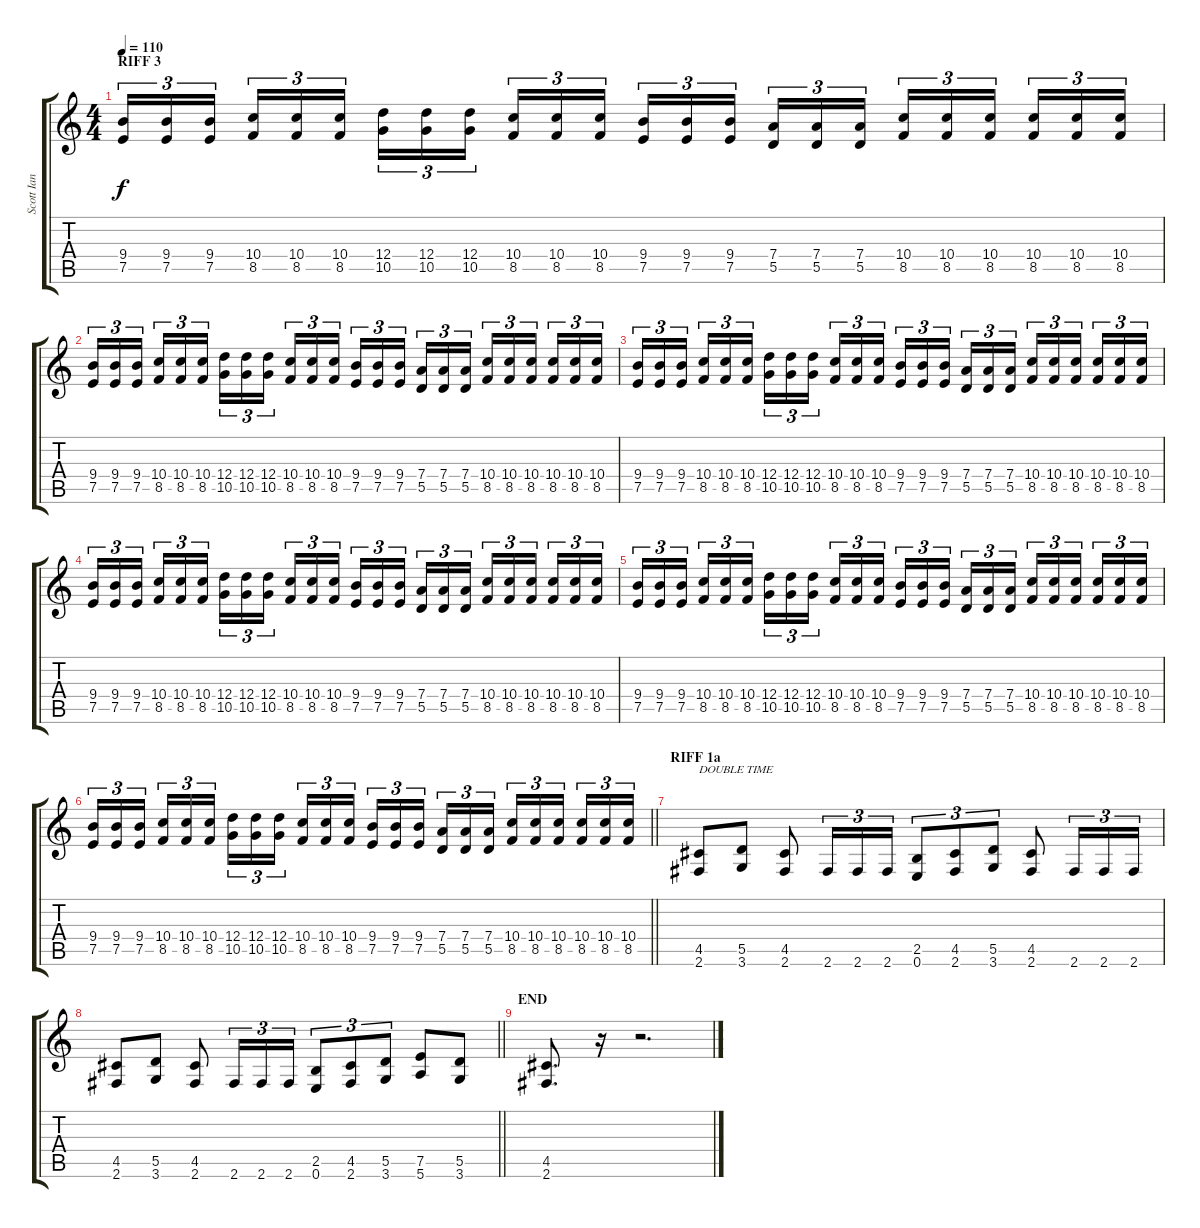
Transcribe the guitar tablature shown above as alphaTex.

\track ("Scott Ian" "Scott Ian") {instrument distortionguitar}
\staff {score tabs}
\tuning (E4 B3 G3 D3 A2 E2) {hide}
\ts (4 4)
\section ("" "RIFF 3")
\tempo 110
\clef g2
\ks c
(9.4 7.5).16{tu (3 2) dy f} (9.4 7.5).16{tu (3 2)} (9.4 7.5).16{tu (3 2) beam splitsecondary} (10.4 8.5).16{tu (3 2)} (10.4 8.5).16{tu (3 2)} (10.4 8.5).16{tu (3 2)} (12.4 10.5).16{tu (3 2)} (12.4 10.5).16{tu (3 2)} (12.4 10.5).16{tu (3 2) beam splitsecondary} (10.4 8.5).16{tu (3 2)} (10.4 8.5).16{tu (3 2)} (10.4 8.5).16{tu (3 2)} (9.4 7.5).16{tu (3 2)} (9.4 7.5).16{tu (3 2)} (9.4 7.5).16{tu (3 2) beam splitsecondary} (7.4 5.5).16{tu (3 2)} (7.4 5.5).16{tu (3 2)} (7.4 5.5).16{tu (3 2)} (10.4 8.5).16{tu (3 2)} (10.4 8.5).16{tu (3 2)} (10.4 8.5).16{tu (3 2) beam splitsecondary} (10.4 8.5).16{tu (3 2)} (10.4 8.5).16{tu (3 2)} (10.4 8.5).16{tu (3 2)} |
(9.4 7.5).16{tu (3 2)} (9.4 7.5).16{tu (3 2)} (9.4 7.5).16{tu (3 2) beam splitsecondary} (10.4 8.5).16{tu (3 2)} (10.4 8.5).16{tu (3 2)} (10.4 8.5).16{tu (3 2)} (12.4 10.5).16{tu (3 2)} (12.4 10.5).16{tu (3 2)} (12.4 10.5).16{tu (3 2) beam splitsecondary} (10.4 8.5).16{tu (3 2)} (10.4 8.5).16{tu (3 2)} (10.4 8.5).16{tu (3 2)} (9.4 7.5).16{tu (3 2)} (9.4 7.5).16{tu (3 2)} (9.4 7.5).16{tu (3 2) beam splitsecondary} (7.4 5.5).16{tu (3 2)} (7.4 5.5).16{tu (3 2)} (7.4 5.5).16{tu (3 2)} (10.4 8.5).16{tu (3 2)} (10.4 8.5).16{tu (3 2)} (10.4 8.5).16{tu (3 2) beam splitsecondary} (10.4 8.5).16{tu (3 2)} (10.4 8.5).16{tu (3 2)} (10.4 8.5).16{tu (3 2)} |
(9.4 7.5).16{tu (3 2)} (9.4 7.5).16{tu (3 2)} (9.4 7.5).16{tu (3 2) beam splitsecondary} (10.4 8.5).16{tu (3 2)} (10.4 8.5).16{tu (3 2)} (10.4 8.5).16{tu (3 2)} (12.4 10.5).16{tu (3 2)} (12.4 10.5).16{tu (3 2)} (12.4 10.5).16{tu (3 2) beam splitsecondary} (10.4 8.5).16{tu (3 2)} (10.4 8.5).16{tu (3 2)} (10.4 8.5).16{tu (3 2)} (9.4 7.5).16{tu (3 2)} (9.4 7.5).16{tu (3 2)} (9.4 7.5).16{tu (3 2) beam splitsecondary} (7.4 5.5).16{tu (3 2)} (7.4 5.5).16{tu (3 2)} (7.4 5.5).16{tu (3 2)} (10.4 8.5).16{tu (3 2)} (10.4 8.5).16{tu (3 2)} (10.4 8.5).16{tu (3 2) beam splitsecondary} (10.4 8.5).16{tu (3 2)} (10.4 8.5).16{tu (3 2)} (10.4 8.5).16{tu (3 2)} |
(9.4 7.5).16{tu (3 2)} (9.4 7.5).16{tu (3 2)} (9.4 7.5).16{tu (3 2) beam splitsecondary} (10.4 8.5).16{tu (3 2)} (10.4 8.5).16{tu (3 2)} (10.4 8.5).16{tu (3 2)} (12.4 10.5).16{tu (3 2)} (12.4 10.5).16{tu (3 2)} (12.4 10.5).16{tu (3 2) beam splitsecondary} (10.4 8.5).16{tu (3 2)} (10.4 8.5).16{tu (3 2)} (10.4 8.5).16{tu (3 2)} (9.4 7.5).16{tu (3 2)} (9.4 7.5).16{tu (3 2)} (9.4 7.5).16{tu (3 2) beam splitsecondary} (7.4 5.5).16{tu (3 2)} (7.4 5.5).16{tu (3 2)} (7.4 5.5).16{tu (3 2)} (10.4 8.5).16{tu (3 2)} (10.4 8.5).16{tu (3 2)} (10.4 8.5).16{tu (3 2) beam splitsecondary} (10.4 8.5).16{tu (3 2)} (10.4 8.5).16{tu (3 2)} (10.4 8.5).16{tu (3 2)} |
(9.4 7.5).16{tu (3 2)} (9.4 7.5).16{tu (3 2)} (9.4 7.5).16{tu (3 2) beam splitsecondary} (10.4 8.5).16{tu (3 2)} (10.4 8.5).16{tu (3 2)} (10.4 8.5).16{tu (3 2)} (12.4 10.5).16{tu (3 2)} (12.4 10.5).16{tu (3 2)} (12.4 10.5).16{tu (3 2) beam splitsecondary} (10.4 8.5).16{tu (3 2)} (10.4 8.5).16{tu (3 2)} (10.4 8.5).16{tu (3 2)} (9.4 7.5).16{tu (3 2)} (9.4 7.5).16{tu (3 2)} (9.4 7.5).16{tu (3 2) beam splitsecondary} (7.4 5.5).16{tu (3 2)} (7.4 5.5).16{tu (3 2)} (7.4 5.5).16{tu (3 2)} (10.4 8.5).16{tu (3 2)} (10.4 8.5).16{tu (3 2)} (10.4 8.5).16{tu (3 2) beam splitsecondary} (10.4 8.5).16{tu (3 2)} (10.4 8.5).16{tu (3 2)} (10.4 8.5).16{tu (3 2)} |
\barLineRight lightlight
(9.4 7.5).16{tu (3 2)} (9.4 7.5).16{tu (3 2)} (9.4 7.5).16{tu (3 2) beam splitsecondary} (10.4 8.5).16{tu (3 2)} (10.4 8.5).16{tu (3 2)} (10.4 8.5).16{tu (3 2)} (12.4 10.5).16{tu (3 2)} (12.4 10.5).16{tu (3 2)} (12.4 10.5).16{tu (3 2) beam splitsecondary} (10.4 8.5).16{tu (3 2)} (10.4 8.5).16{tu (3 2)} (10.4 8.5).16{tu (3 2)} (9.4 7.5).16{tu (3 2)} (9.4 7.5).16{tu (3 2)} (9.4 7.5).16{tu (3 2) beam splitsecondary} (7.4 5.5).16{tu (3 2)} (7.4 5.5).16{tu (3 2)} (7.4 5.5).16{tu (3 2)} (10.4 8.5).16{tu (3 2)} (10.4 8.5).16{tu (3 2)} (10.4 8.5).16{tu (3 2) beam splitsecondary} (10.4 8.5).16{tu (3 2)} (10.4 8.5).16{tu (3 2)} (10.4 8.5).16{tu (3 2)} |
\section ("" "RIFF 1a")
(4.5 2.6).8{txt "DOUBLE TIME"} (5.5 3.6).8 (4.5 2.6).8 2.6.16{tu (3 2)} 2.6.16{tu (3 2)} 2.6.16{tu (3 2)} (2.5 0.6).8{tu (3 2)} (4.5 2.6).8{tu (3 2)} (5.5 3.6).8{tu (3 2)} (4.5 2.6).8 2.6.16{tu (3 2)} 2.6.16{tu (3 2)} 2.6.16{tu (3 2)} |
\barLineRight lightlight
(4.5 2.6).8 (5.5 3.6).8 (4.5 2.6).8 2.6.16{tu (3 2)} 2.6.16{tu (3 2)} 2.6.16{tu (3 2)} (2.5 0.6).8{tu (3 2)} (4.5 2.6).8{tu (3 2)} (5.5 3.6).8{tu (3 2)} (7.5 5.6).8 (5.5 3.6).8 |
\section ("" "END")
(4.5 2.6).8{d} r.16 r.2{d}
